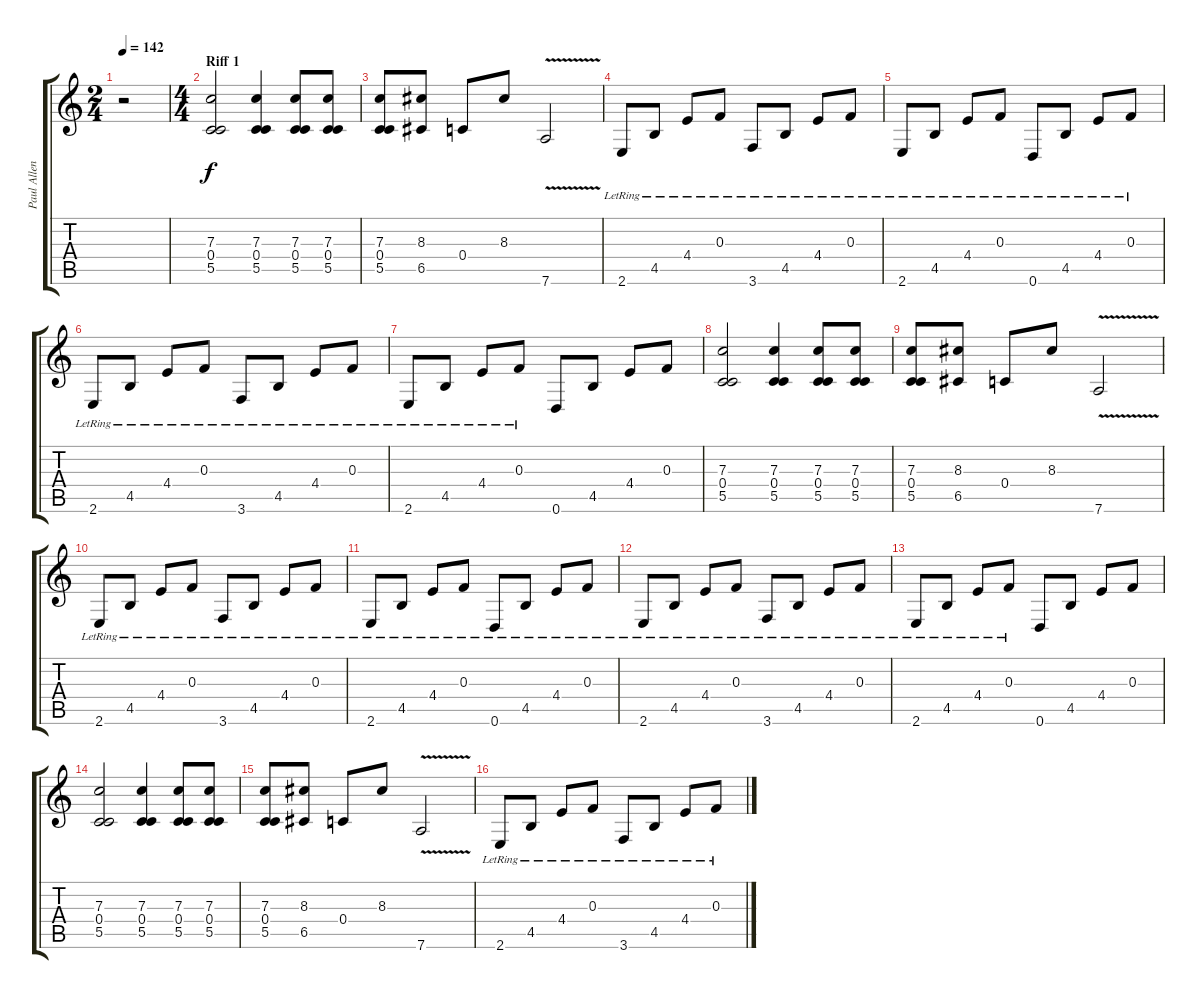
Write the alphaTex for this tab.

\track ("Paul Allender (Guitar Soul)" "Paul Allen") {instrument distortionguitar}
\staff {score tabs}
\tuning (D4 A3 F3 C3 G2 D2) {hide}
\ts (2 4)
\tempo 142
\clef g2
\ks c
r.2{dy f instrument distortionguitar} |
\ts (4 4)
\section ("" "Riff 1")
(7.3 0.4 5.5).2 (7.3 0.4 5.5).4 (7.3 0.4 5.5).8 (7.3 0.4 5.5).8 |
(7.3 0.4 5.5).8 (8.3 6.5).8 0.4.8 8.3.8 7.6{v}.2 |
2.6{lr}.8 4.5{lr}.8 4.4{lr}.8 0.3{lr}.8 3.6{lr}.8 4.5{lr}.8 4.4{lr}.8 0.3{lr}.8 |
2.6{lr}.8 4.5{lr}.8 4.4{lr}.8 0.3{lr}.8 0.6{lr}.8 4.5{lr}.8 4.4{lr}.8 0.3{lr}.8 |
2.6{lr}.8 4.5{lr}.8 4.4{lr}.8 0.3{lr}.8 3.6{lr}.8 4.5{lr}.8 4.4{lr}.8 0.3{lr}.8 |
2.6{lr}.8 4.5{lr}.8 4.4{lr}.8 0.3{lr}.8 0.6.8 4.5.8 4.4.8 0.3.8 |
(7.3 0.4 5.5).2 (7.3 0.4 5.5).4 (7.3 0.4 5.5).8 (7.3 0.4 5.5).8 |
(7.3 0.4 5.5).8 (8.3 6.5).8 0.4.8 8.3.8 7.6{v}.2 |
2.6{lr}.8 4.5{lr}.8 4.4{lr}.8 0.3{lr}.8 3.6{lr}.8 4.5{lr}.8 4.4{lr}.8 0.3{lr}.8 |
2.6{lr}.8 4.5{lr}.8 4.4{lr}.8 0.3{lr}.8 0.6{lr}.8 4.5{lr}.8 4.4{lr}.8 0.3{lr}.8 |
2.6{lr}.8 4.5{lr}.8 4.4{lr}.8 0.3{lr}.8 3.6{lr}.8 4.5{lr}.8 4.4{lr}.8 0.3{lr}.8 |
2.6{lr}.8 4.5{lr}.8 4.4{lr}.8 0.3{lr}.8 0.6.8 4.5.8 4.4.8 0.3.8 |
(7.3 0.4 5.5).2 (7.3 0.4 5.5).4 (7.3 0.4 5.5).8 (7.3 0.4 5.5).8 |
(7.3 0.4 5.5).8 (8.3 6.5).8 0.4.8 8.3.8 7.6{v}.2 |
2.6{lr}.8 4.5{lr}.8 4.4{lr}.8 0.3{lr}.8 3.6{lr}.8 4.5{lr}.8 4.4{lr}.8 0.3{lr}.8
